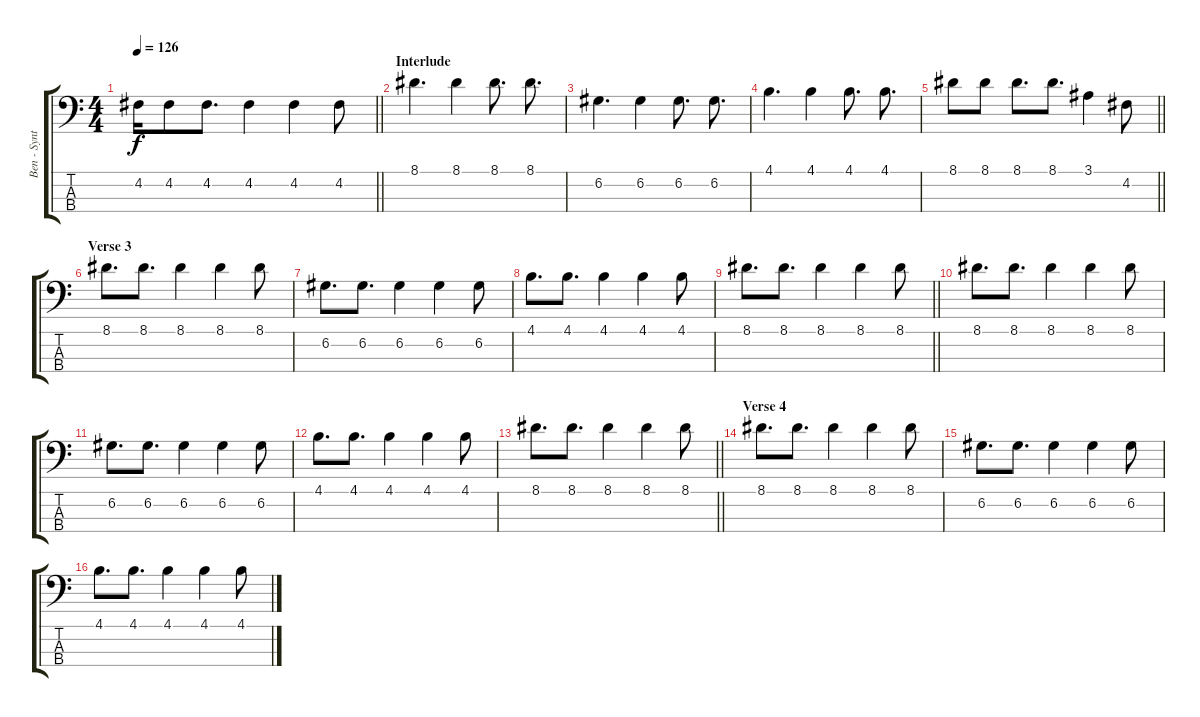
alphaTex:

\track ("Ben - Synth Bass" "Ben - Synt") {instrument synthbass2}
\staff {score tabs}
\tuning (G2 D2 A1 E1) {hide}
\ts (4 4)
\tempo 126
\clef f4
\barLineRight lightlight
\ks c
4.2.16{dy f} 4.2.8 4.2.8{d} 4.2.4 4.2.4 4.2.8 |
\section ("" "Interlude")
8.1.4{d volume 6} 8.1.4 8.1.8{d} 8.1.8{d} |
6.2.4{d} 6.2.4 6.2.8{d} 6.2.8{d} |
4.1.4{d} 4.1.4 4.1.8{d} 4.1.8{d} |
\barLineRight lightlight
8.1.8 8.1.8 8.1.8{d} 8.1.8{d} 3.1.4 4.2.8 |
\section ("" "Verse 3")
8.1.8{d} 8.1.8{d} 8.1.4 8.1.4 8.1.8 |
6.2.8{d} 6.2.8{d} 6.2.4 6.2.4 6.2.8 |
4.1.8{d} 4.1.8{d} 4.1.4 4.1.4 4.1.8 |
\barLineRight lightlight
8.1.8{d} 8.1.8{d} 8.1.4 8.1.4 8.1.8 |
8.1.8{d} 8.1.8{d} 8.1.4 8.1.4 8.1.8 |
6.2.8{d} 6.2.8{d} 6.2.4 6.2.4 6.2.8 |
4.1.8{d} 4.1.8{d} 4.1.4 4.1.4 4.1.8 |
\barLineRight lightlight
8.1.8{d} 8.1.8{d} 8.1.4 8.1.4 8.1.8 |
\section ("" "Verse 4")
8.1.8{d} 8.1.8{d} 8.1.4 8.1.4 8.1.8 |
6.2.8{d} 6.2.8{d} 6.2.4 6.2.4 6.2.8 |
4.1.8{d} 4.1.8{d} 4.1.4 4.1.4 4.1.8
